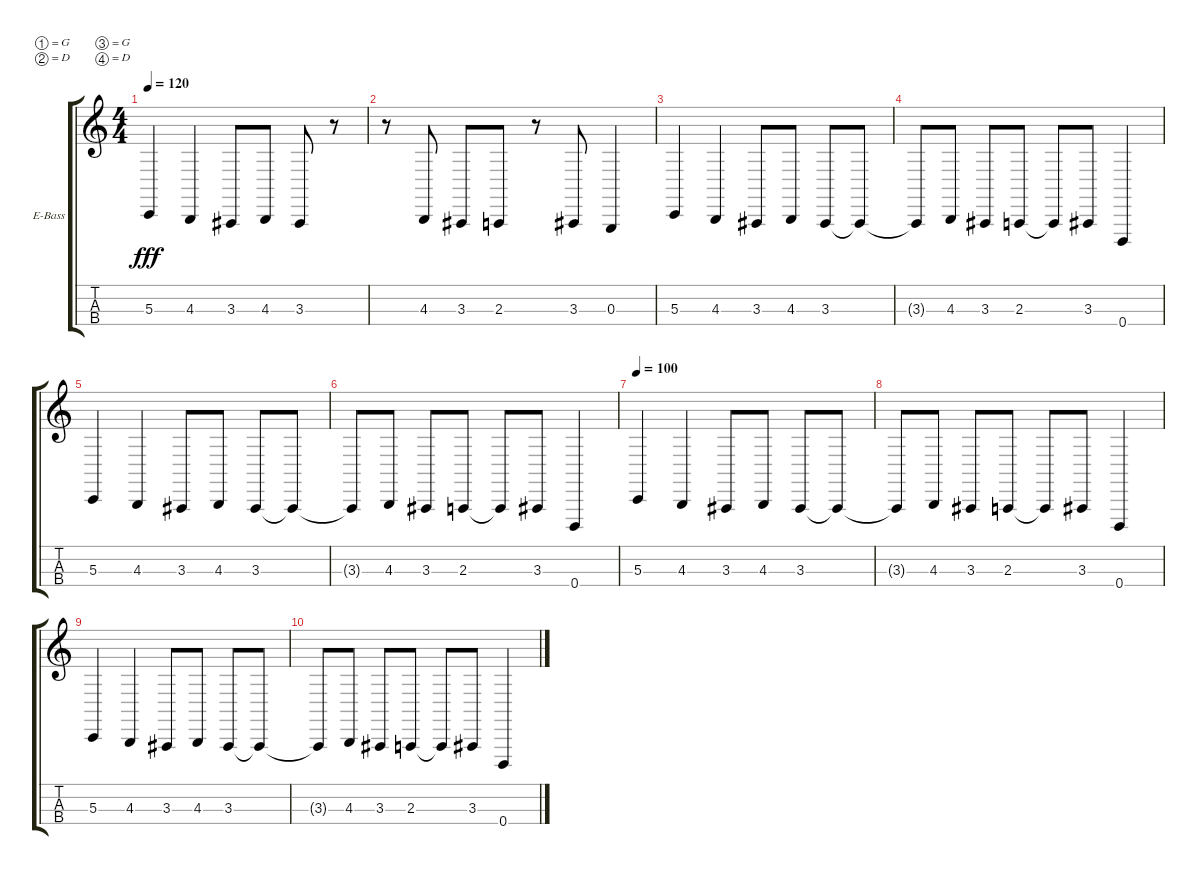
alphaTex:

\bracketExtendMode groupsimilarinstruments
\firstSystemTrackNameOrientation horizontal
\otherSystemsTrackNameOrientation horizontal
\track ("James" "E-Bass") {instrument electricbassfinger}
\staff {score tabs}
\tuning (G1 D1 G0 D0)
\ts (4 4)
\tempo 120
\clef g2
\ks c
5.3.4{dy fff} 4.3.4 3.3.8 4.3.8 3.3.8 r.8 |
r.8 4.3.8 3.3.8 2.3.8 r.8 3.3.8 0.3.4 |
5.3.4 4.3.4 3.3.8 4.3.8 3.3.8 3.3{t}.8 |
3.3{t}.8 4.3.8 3.3.8 2.3.8 2.3{t}.8 3.3.8 0.4.4 |
5.3.4 4.3.4 3.3.8 4.3.8 3.3.8 3.3{t}.8 |
3.3{t}.8 4.3.8 3.3.8 2.3.8 2.3{t}.8 3.3.8 0.4.4 |
\tempo 100
5.3.4 4.3.4 3.3.8 4.3.8 3.3.8 3.3{t}.8 |
3.3{t}.8 4.3.8 3.3.8 2.3.8 2.3{t}.8 3.3.8 0.4.4 |
5.3.4 4.3.4 3.3.8 4.3.8 3.3.8 3.3{t}.8 |
3.3{t}.8 4.3.8 3.3.8 2.3.8 2.3{t}.8 3.3.8 0.4.4
